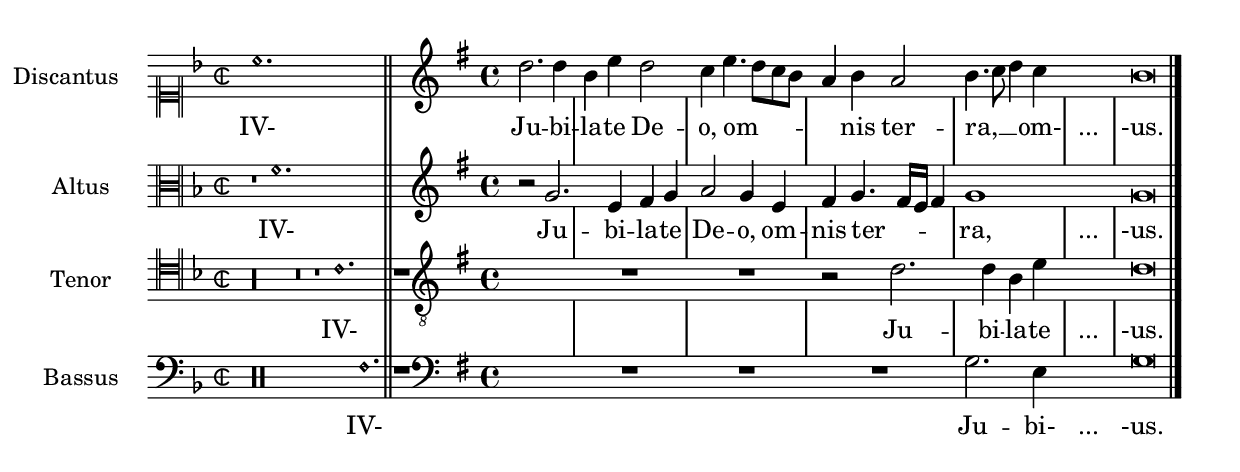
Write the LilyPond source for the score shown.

%% Do not edit this file; it is auto-generated from LSR http://lsr.dsi.unimi.it
%% This file is in the public domain.
\version "2.11.55"

\header {
  lsrtags = "ancient-notation, template"

  texidoces = "
Al transcribir música mensural, es útil un «incipit» al compienzo
de la pieza para indicar la tonalidad y el tempo
originales. Aunque los músicos actuales están acostumbrados a las
barras de compás para reconocer con más facilidad los patrones
rítmicos, durante el período de la música mensural aún no se
habíen inventado las líneas divisorias; de hecho, la medida solía
cambiar a cada pocas notas. Como compromiso, a menudo las líneas
divisorias se imprimen entre los pentagramas en vez de hacerlo
encima de ellos.

"
  doctitlees = "Plantilla de notación de música antigua (transcripción moderna de música mensural)"

  texidoc = "
When transcribing mensural music, an incipit at the beginning of the
piece is useful to indicate the original key and tempo. While today
musicians are used to bar lines in order to faster recognize rhythmic
patterns, bar lines were not yet invented during the period of mensural
music; in fact, the meter often changed after every few notes. As a
compromise, bar lines are often printed between the staves rather than
on the staves. 

"
  doctitle = "Ancient notation template -- modern transcription of mensural music"
} % begin verbatim
global = {
  \set Score.skipBars = ##t

  % incipit
  \once \override Score.SystemStartBracket #'transparent = ##t
  \override Score.SpacingSpanner #'spacing-increment = #1.0 % tight spacing
  \key f \major
  \time 2/2
  \once \override Staff.TimeSignature #'style = #'neomensural
  \override Voice.NoteHead #'style = #'neomensural
  \override Voice.Rest #'style = #'neomensural
  \set Staff.printKeyCancellation = ##f
  \cadenzaOn % turn off bar lines
  \skip 1*10
  \once \override Staff.BarLine #'transparent = ##f
  \bar "||"
  \skip 1*1 % need this extra \skip such that clef change comes
            % after bar line
  \bar ""

  % main
  \revert Score.SpacingSpanner #'spacing-increment % CHECK: no effect?
  \cadenzaOff % turn bar lines on again
  \once \override Staff.Clef #'full-size-change = ##t
  \set Staff.forceClef = ##t
  \key g \major
  \time 4/4
  \override Voice.NoteHead #'style = #'default
  \override Voice.Rest #'style = #'default

  % FIXME: setting printKeyCancellation back to #t must not
  % occur in the first bar after the incipit.  Dto. for forceClef.
  % Therefore, we need an extra \skip.
  \skip 1*1
  \set Staff.printKeyCancellation = ##t
  \set Staff.forceClef = ##f

  \skip 1*7 % the actual music

  % let finis bar go through all staves
  \override Staff.BarLine #'transparent = ##f

  % finis bar
  \bar "|."
}

discantusNotes = {
  \transpose c' c'' {
    \set Staff.instrumentName = #"Discantus  "

    % incipit
    \clef "neomensural-c1"
    c'1. s2   % two bars
    \skip 1*8 % eight bars
    \skip 1*1 % one bar

    % main
    \clef "treble"
    d'2. d'4 |
    b e' d'2 |
    c'4 e'4.( d'8 c' b |
    a4) b a2 |
    b4.( c'8 d'4) c'4 |
    \once \override NoteHead #'transparent = ##t c'1 |
    b\breve |
  }
}

discantusLyrics = \lyricmode {
  % incipit
  IV-

  % main
  Ju -- bi -- |
  la -- te De -- |
  o, om --
  nis ter -- |
  ra, __ om- |
  "..." |
  -us. |
}

altusNotes = {
  \transpose c' c'' {
    \set Staff.instrumentName = #"Altus  "

    % incipit
    \clef "neomensural-c3"
    r1        % one bar
    f1. s2    % two bars
    \skip 1*7 % seven bars
    \skip 1*1 % one bar

    % main
    \clef "treble"
    r2 g2. e4 fis g | % two bars
    a2 g4 e |
    fis g4.( fis16 e fis4) |
    g1 |
    \once \override NoteHead #'transparent = ##t g1 |
    g\breve |
  }
}

altusLyrics = \lyricmode {
  % incipit
  IV-

  % main
  Ju -- bi -- la -- te | % two bars
  De -- o, om -- |
  nis ter -- ra, |
  "..." |
  -us. |
}

tenorNotes = {
  \transpose c' c' {
    \set Staff.instrumentName = #"Tenor  "

    % incipit
    \clef "neomensural-c4"
    r\longa   % four bars
    r\breve   % two bars
    r1        % one bar
    c'1. s2   % two bars
    \skip 1*1 % one bar
    \skip 1*1 % one bar

    % main
    \clef "treble_8"
    R1 |
    R1 |
    R1 |
    r2 d'2. d'4 b e' | % two bars
    \once \override NoteHead #'transparent = ##t e'1 |
    d'\breve |
  }
}

tenorLyrics = \lyricmode {
  % incipit
  IV-

  % main
  Ju -- bi -- la -- te | % two bars
  "..." |
  -us. |
}

bassusNotes = {
  \transpose c' c' {
    \set Staff.instrumentName = #"Bassus  "

    % incipit
    \clef "bass"
    r\maxima  % eight bars
    f1. s2    % two bars
    \skip 1*1 % one bar

    % main
    \clef "bass"
    R1 |
    R1 |
    R1 |
    R1 |
    g2. e4 |
    \once \override NoteHead #'transparent = ##t e1 |
    g\breve |
  }
}

bassusLyrics = \lyricmode {
  % incipit
  IV-

  % main
  Ju -- bi- |
  "..." |
  -us. |
}

\score {
  \new StaffGroup = choirStaff <<
    \new Voice =
      "discantusNotes" << \global \discantusNotes >>
    \new Lyrics =
      "discantusLyrics" \lyricsto discantusNotes { \discantusLyrics }
    \new Voice =
      "altusNotes" << \global \altusNotes >>
    \new Lyrics =
      "altusLyrics" \lyricsto altusNotes { \altusLyrics }
    \new Voice =
      "tenorNotes" << \global \tenorNotes >>
    \new Lyrics =
      "tenorLyrics" \lyricsto tenorNotes { \tenorLyrics }
    \new Voice =
      "bassusNotes" << \global \bassusNotes >>
    \new Lyrics =
      "bassusLyrics" \lyricsto bassusNotes { \bassusLyrics }
  >>
  \layout {
    \context {
      \Score

      % no bars in staves
      \override BarLine #'transparent = ##t

      % incipit should not start with a start delimiter
      \remove "System_start_delimiter_engraver"
    }
    \context {
      \Voice

      % no slurs
      \override Slur #'transparent = ##t

      % Comment in the below "\remove" command to allow line
      % breaking also at those barlines where a note overlaps
      % into the next bar.  The command is commented out in this
      % short example score, but especially for large scores, you
      % will typically yield better line breaking and thus improve
      % overall spacing if you comment in the following command.
      %\remove "Forbid_line_break_engraver"
    }
  }
}



